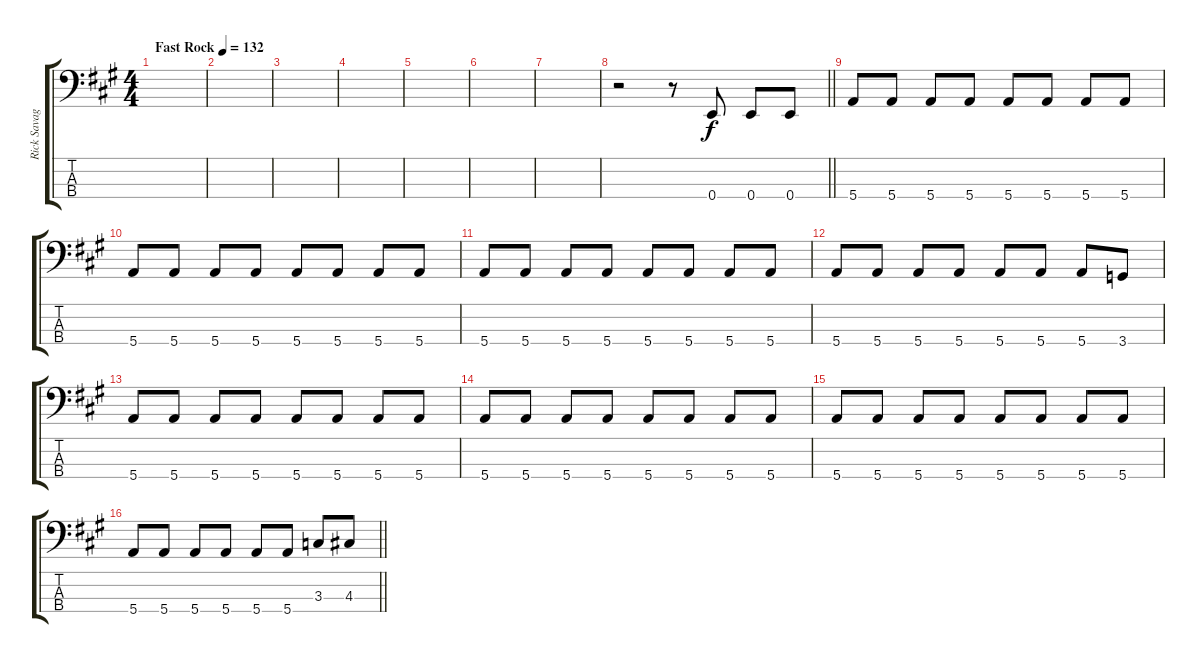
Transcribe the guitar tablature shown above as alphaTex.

\track ("Rick Savage" "Rick Savag") {instrument electricbassfinger}
\staff {score tabs}
\tuning (G2 D2 A1 E1) {hide}
\ts (4 4)
\tempo (132 "Fast Rock")
\clef f4
\ks a
|
|
|
|
|
|
|
\barLineRight lightlight
r.2 r.8 0.4.8 0.4.8 0.4.8 |
5.4.8 5.4.8 5.4.8 5.4.8 5.4.8 5.4.8 5.4.8 5.4.8 |
5.4.8 5.4.8 5.4.8 5.4.8 5.4.8 5.4.8 5.4.8 5.4.8 |
5.4.8 5.4.8 5.4.8 5.4.8 5.4.8 5.4.8 5.4.8 5.4.8 |
5.4.8 5.4.8 5.4.8 5.4.8 5.4.8 5.4.8 5.4.8 3.4.8 |
5.4.8 5.4.8 5.4.8 5.4.8 5.4.8 5.4.8 5.4.8 5.4.8 |
5.4.8 5.4.8 5.4.8 5.4.8 5.4.8 5.4.8 5.4.8 5.4.8 |
5.4.8 5.4.8 5.4.8 5.4.8 5.4.8 5.4.8 5.4.8 5.4.8 |
\barLineRight lightlight
5.4.8 5.4.8 5.4.8 5.4.8 5.4.8 5.4.8 3.3.8 4.3.8
